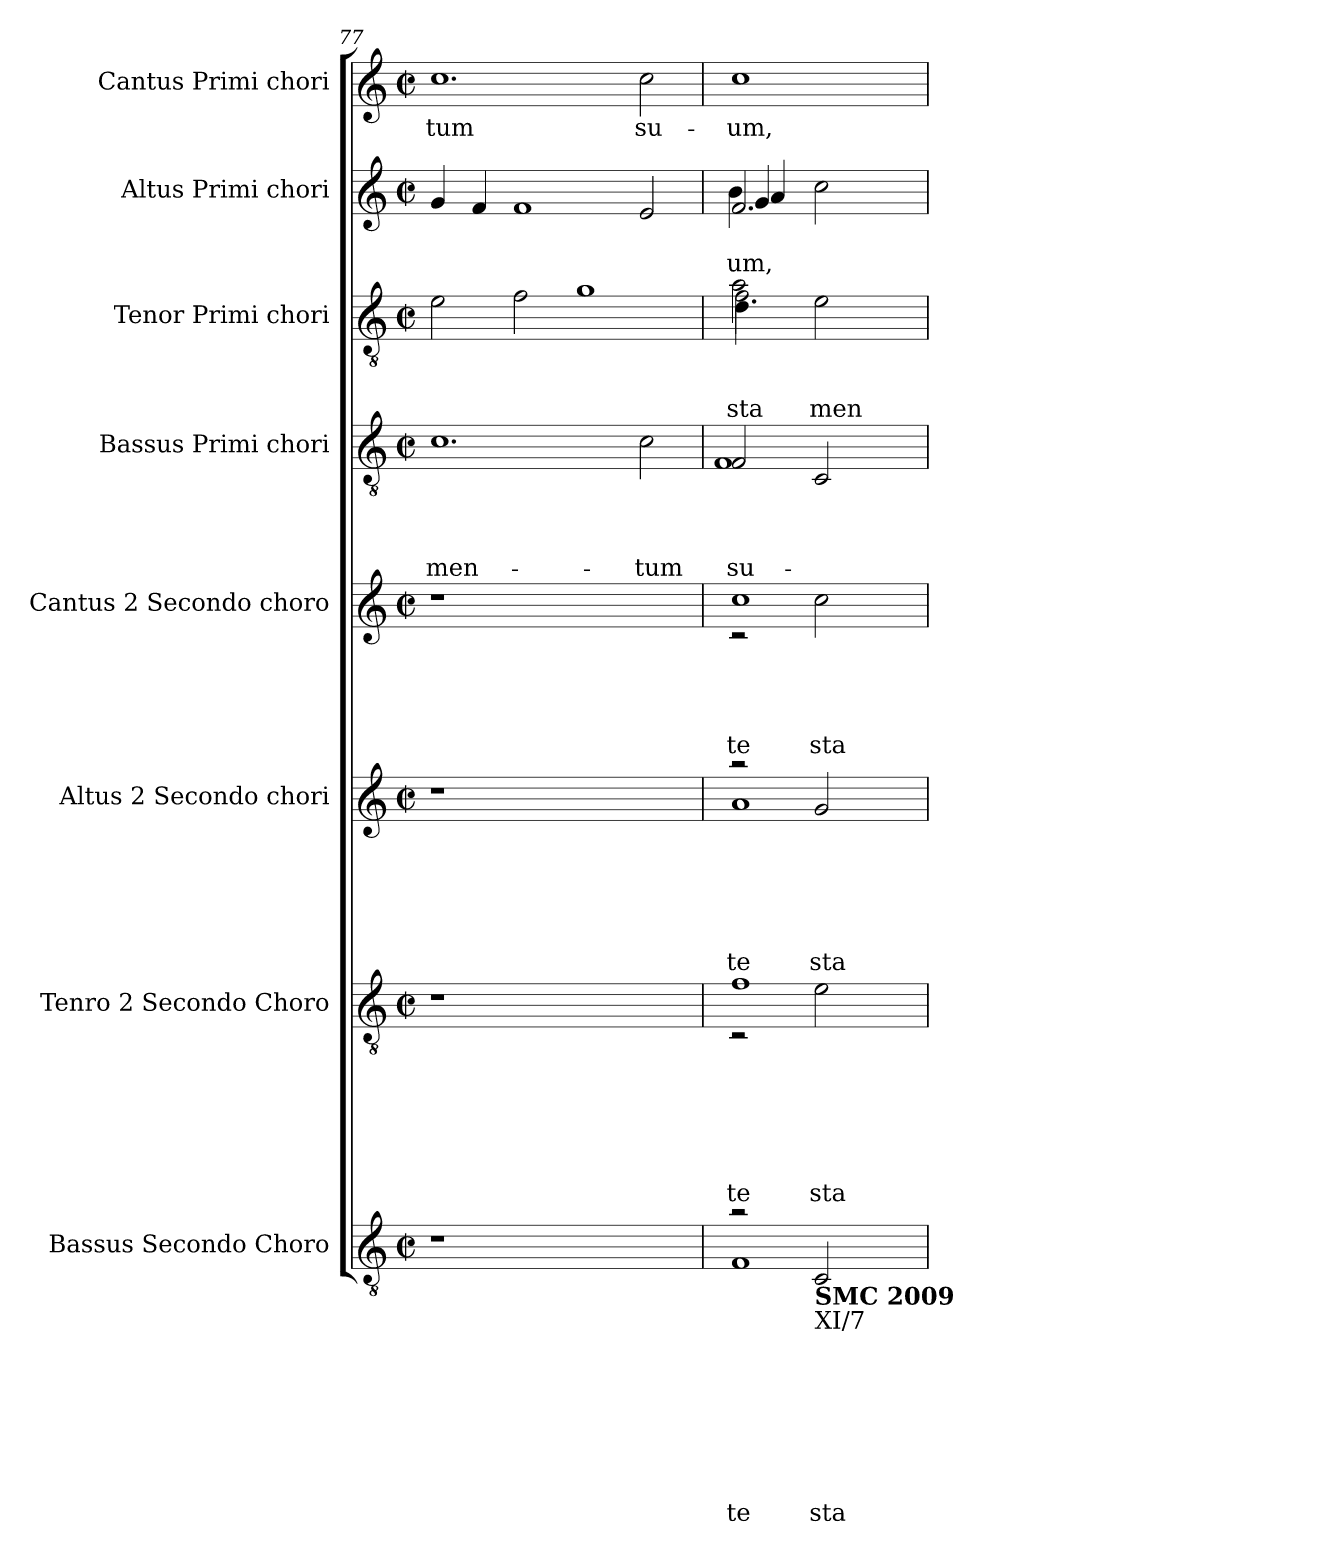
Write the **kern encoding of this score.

**kern	**text	**text	**text	**text	**text	**text	**text	**text	**kern	**text	**text	**text	**text	**text	**text	**text	**kern	**text	**text	**text	**text	**text	**text	**kern	**text	**text	**text	**text	**text	**kern	**text	**text	**text	**text	**kern	**text	**text	**text	**kern	**text	**text	**kern	**text
*part8	*part8	*part8	*part8	*part8	*part8	*part8	*part8	*part8	*part7	*part7	*part7	*part7	*part7	*part7	*part7	*part7	*part6	*part6	*part6	*part6	*part6	*part6	*part6	*part5	*part5	*part5	*part5	*part5	*part5	*part4	*part4	*part4	*part4	*part4	*part3	*part3	*part3	*part3	*part2	*part2	*part2	*part1	*part1
*staff8	*staff8	*staff8	*staff8	*staff8	*staff8	*staff8	*staff8	*staff8	*staff7	*staff7	*staff7	*staff7	*staff7	*staff7	*staff7	*staff7	*staff6	*staff6	*staff6	*staff6	*staff6	*staff6	*staff6	*staff5	*staff5	*staff5	*staff5	*staff5	*staff5	*staff4	*staff4	*staff4	*staff4	*staff4	*staff3	*staff3	*staff3	*staff3	*staff2	*staff2	*staff2	*staff1	*staff1
*I"Bassus Secondo Choro	*	*	*	*	*	*	*	*	*I"Tenro 2 Secondo Choro	*	*	*	*	*	*	*	*I"Altus 2 Secondo chori	*	*	*	*	*	*	*I"Cantus 2 Secondo choro	*	*	*	*	*	*I"Bassus Primi chori	*	*	*	*	*I"Tenor Primi chori	*	*	*	*I"Altus Primi chori	*	*	*I"Cantus Primi chori	*
*I'Ch	*	*	*	*	*	*	*	*	*I'Ch	*	*	*	*	*	*	*	*I'Ch	*	*	*	*	*	*	*I'Ch	*	*	*	*	*	*I'Ch	*	*	*	*	*I'Ch	*	*	*	*I'Ch	*	*	*I'Ch	*
*clefGv2	*	*	*	*	*	*	*	*	*clefGv2	*	*	*	*	*	*	*	*clefG2	*	*	*	*	*	*	*clefG2	*	*	*	*	*	*clefGv2	*	*	*	*	*clefGv2	*	*	*	*clefG2	*	*	*clefG2	*
*k[]	*	*	*	*	*	*	*	*	*k[]	*	*	*	*	*	*	*	*k[]	*	*	*	*	*	*	*k[]	*	*	*	*	*	*k[]	*	*	*	*	*k[]	*	*	*	*k[]	*	*	*k[]	*
*C:	*	*	*	*	*	*	*	*	*C:	*	*	*	*	*	*	*	*C:	*	*	*	*	*	*	*C:	*	*	*	*	*	*C:	*	*	*	*	*C:	*	*	*	*C:	*	*	*C:	*
*M2/2	*	*	*	*	*	*	*	*	*M2/2	*	*	*	*	*	*	*	*M2/2	*	*	*	*	*	*	*M2/2	*	*	*	*	*	*M2/2	*	*	*	*	*M2/2	*	*	*	*M2/2	*	*	*M2/2	*
*met(c|)	*	*	*	*	*	*	*	*	*met(c|)	*	*	*	*	*	*	*	*met(c|)	*	*	*	*	*	*	*met(c|)	*	*	*	*	*	*met(c|)	*	*	*	*	*met(c|)	*	*	*	*met(c|)	*	*	*met(c|)	*
=77	=77	=77	=77	=77	=77	=77	=77	=77	=77	=77	=77	=77	=77	=77	=77	=77	=77	=77	=77	=77	=77	=77	=77	=77	=77	=77	=77	=77	=77	=77	=77	=77	=77	=77	=77	=77	=77	=77	=77	=77	=77	=77	=77
!	!	!	!	!	!	!	!	!	!	!	!	!	!	!	!	!	!	!	!	!	!	!	!	!	!	!	!	!	!	!	!	!	!	!LO:LY:b	!	!	!	!	!	!	!	!	!LO:LY:b
1r	.	.	.	.	.	.	.	.	1r	.	.	.	.	.	.	.	1r	.	.	.	.	.	.	1r	.	.	.	.	.	1.c	.	.	.	-men-	2e\	.	.	.	4g/	.	.	1.cc	-tum
.	.	.	.	.	.	.	.	.	.	.	.	.	.	.	.	.	.	.	.	.	.	.	.	.	.	.	.	.	.	.	.	.	.	.	.	.	.	.	4f/	.	.	.	.
.	.	.	.	.	.	.	.	.	.	.	.	.	.	.	.	.	.	.	.	.	.	.	.	.	.	.	.	.	.	.	.	.	.	.	2f\	.	.	.	1f	.	.	.	.
1ryy	.	.	.	.	.	.	.	.	1ryy	.	.	.	.	.	.	.	1ryy	.	.	.	.	.	.	1ryy	.	.	.	.	.	.	.	.	.	.	1g	.	.	.	.	.	.	.	.
!	!	!	!	!	!	!	!	!	!	!	!	!	!	!	!	!	!	!	!	!	!	!	!	!	!	!	!	!	!	!	!	!	!	!LO:LY:b	!	!	!	!	!	!	!	!	!LO:LY:b
.	.	.	.	.	.	.	.	.	.	.	.	.	.	.	.	.	.	.	.	.	.	.	.	.	.	.	.	.	.	2c\	.	.	.	-tum	.	.	.	.	2e/	.	.	2cc\	su-
=78	=78	=78	=78	=78	=78	=78	=78	=78	=78	=78	=78	=78	=78	=78	=78	=78	=78	=78	=78	=78	=78	=78	=78	=78	=78	=78	=78	=78	=78	=78	=78	=78	=78	=78	=78	=78	=78	=78	=78	=78	=78	=78	=78
*^	*	*	*	*	*	*	*	*	*	*	*	*	*	*	*	*	*	*	*	*	*	*	*	*	*	*	*	*	*	*	*	*	*	*	*	*	*	*	*	*	*	*	*
!	!	!	!	!	!	!	!	!	!LO:LY:b	!	!	!	!	!	!	!	!LO:LY:b	!	!	!	!	!	!	!LO:LY:b	!	!	!	!	!	!LO:LY:b	!	!	!	!	!LO:LY:b	!	!	!	!LO:LY:b	!	!	!	!	!
*	*	*	*	*	*	*	*	*	*	*^	*	*	*	*	*	*	*	*^	*	*	*	*	*	*	*^	*	*	*	*	*	*^	*	*	*	*	*^	*	*	*	*	*	*	*	*
!	!	!	!	!	!	!	!	!	!	!	!	!	!	!	!	!	!	!	!	!	!	!	!	!	!	!	!	!	!	!	!	!	!	!	!	!	!	!	!	!	!	!	!	!LO:LY:b	!	!	!	!	!
*	*	*	*	*	*	*	*	*	*	*	*	*	*	*	*	*	*	*	*	*	*	*	*	*	*	*	*	*	*	*	*	*	*	*	*	*	*	*	*	*	*^	*	*	*	*	*	*	*	*
!	!	!	!	!	!	!	!	!	!	!	!	!	!	!	!	!	!	!	!	!	!	!	!	!	!	!	!	!	!	!	!	!	!	!	!	!	!	!	!	!	!	!	!	!	!LO:LY:b	!	!	!LO:LY:b	!	!LO:LY:b
*	*	*	*	*	*	*	*	*	*	*	*	*	*	*	*	*	*	*	*	*	*	*	*	*	*	*	*	*	*	*	*	*	*	*	*	*	*	*	*	*	*	*	*	*	*	*^	*	*	*	*
*	*	*	*	*	*	*	*	*	*	*	*	*	*	*	*	*	*	*	*	*	*	*	*	*	*	*	*	*	*	*	*	*	*	*	*	*	*	*	*	*	*	*	*	*	*	*	*^	*	*	*	*
*	*	*	*	*	*	*	*	*	*	*	*	*	*	*	*	*	*	*	*	*	*	*	*	*	*	*	*	*	*	*	*	*	*	*	*	*	*	*	*	*	*	*	*	*	*	*	*	*^	*	*	*	*
2ra	1F	.	.	.	.	.	.	.	-te-	1f	2rC	.	.	.	.	.	.	te-	2raa	1a	.	.	.	.	.	-te-	1cc	2rc	.	.	.	.	te-	2F/	1F	.	.	.	su-	2a\	2.f\	4d\	.	.	-sta-	2.f/	4g/	4a/	4b\	.	-um,	1cc	-um,
.	.	.	.	.	.	.	.	.	.	.	.	.	.	.	.	.	.	.	.	.	.	.	.	.	.	.	.	.	.	.	.	.	.	.	.	.	.	.	.	.	.	4ryy	.	.	.	.	2.ryy	2.ryy	4ryy	.	.	.	.
!LO:TX:b:B:t=SMC 2009	!	!	!	!	!	!	!	!	!	!	!	!	!	!	!	!	!	!	!	!	!	!	!	!	!	!	!	!	!	!	!	!	!	!	!	!	!	!	!	!	!	!	!	!	!	!	!	!	!	!	!	!	!
!LO:TX:b:t=XI/7	!	!	!	!	!	!	!	!	!	!	!	!	!	!	!	!	!	!	!	!	!	!	!	!	!	!	!	!	!	!	!	!	!	!	!	!	!	!	!	!	!	!	!	!	!	!	!	!	!	!	!	!	!
!	!	!	!	!	!	!	!	!	!LO:LY:b	!	!	!	!	!	!	!	!	!LO:LY:b	!	!	!	!	!	!	!	!LO:LY:b	!	!	!	!	!	!	!LO:LY:b	!	!	!	!	!	!	!	!	!	!	!	!LO:LY:b	!	!	!	!	!	!	!	!
2C/	.	.	.	.	.	.	.	.	sta-	.	2e\	.	.	.	.	.	.	-sta-	2g/	.	.	.	.	.	.	sta-	.	2cc\	.	.	.	.	-sta-	2C/	.	.	.	.	.	2ryy	.	2e\	.	.	-men-	.	.	.	2cc\	.	.	.	.
.	.	.	.	.	.	.	.	.	.	.	.	.	.	.	.	.	.	.	.	.	.	.	.	.	.	.	.	.	.	.	.	.	.	.	.	.	.	.	.	.	4ryy	.	.	.	.	4ryy	.	.	.	.	.	.	.
*v	*v	*	*	*	*	*	*	*	*	*	*	*	*	*	*	*	*	*	*v	*v	*	*	*	*	*	*	*v	*v	*	*	*	*	*	*v	*v	*	*	*	*	*v	*v	*v	*	*	*	*v	*v	*v	*v	*	*	*	*
*	*	*	*	*	*	*	*	*	*v	*v	*	*	*	*	*	*	*	*	*	*	*	*	*	*	*	*	*	*	*	*	*	*	*	*	*	*	*	*	*	*	*	*	*	*
=	=	=	=	=	=	=	=	=	=	=	=	=	=	=	=	=	=	=	=	=	=	=	=	=	=	=	=	=	=	=	=	=	=	=	=	=	=	=	=	=	=	=	=
*-	*-	*-	*-	*-	*-	*-	*-	*-	*-	*-	*-	*-	*-	*-	*-	*-	*-	*-	*-	*-	*-	*-	*-	*-	*-	*-	*-	*-	*-	*-	*-	*-	*-	*-	*-	*-	*-	*-	*-	*-	*-	*-	*-
